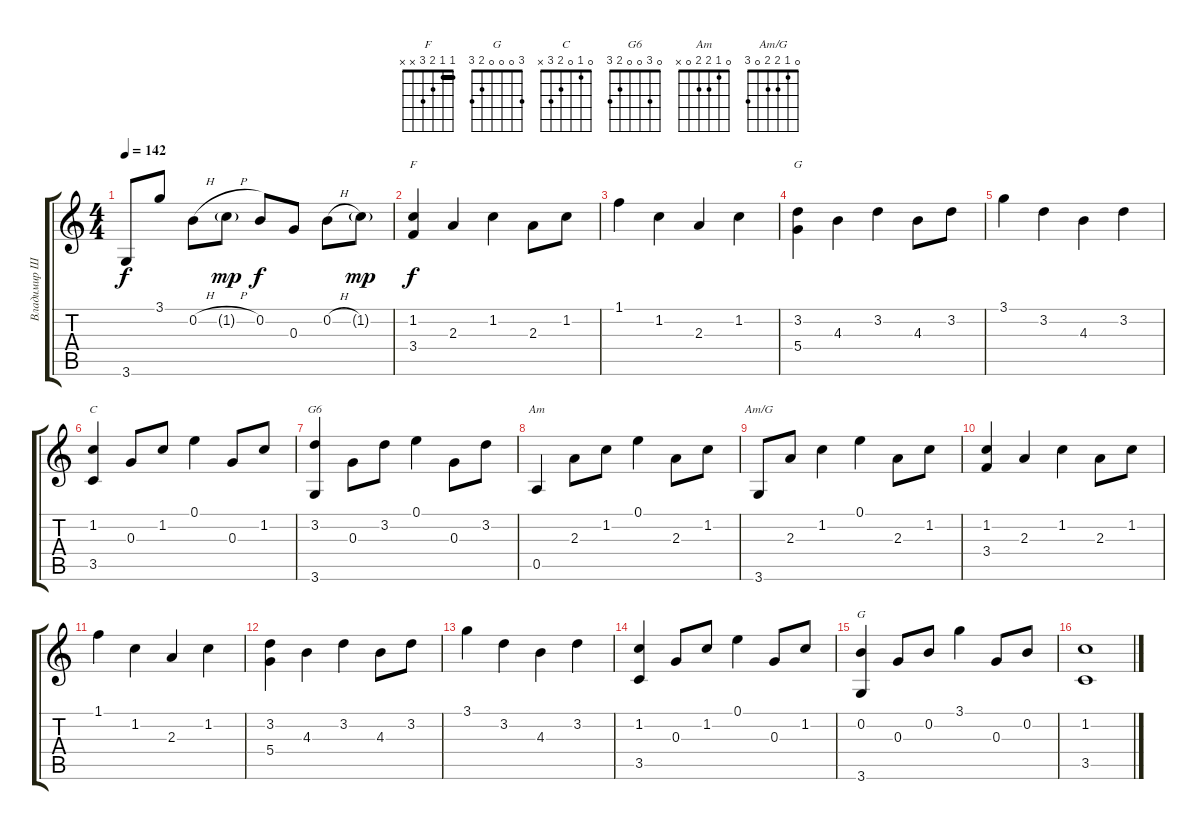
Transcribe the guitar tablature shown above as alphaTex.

\track ("Владимир Шахрин" "Владимир Ш") {instrument acousticguitarnylon}
\staff {score tabs}
\tuning (E4 B3 G3 D3 A2 E2) {hide}
\chord ("F" 1 1 2 3 x x) {barre 1}
\chord ("G" 3 3 4 5 x x) {barre 3}
\chord ("C" 0 1 0 2 3 x)
\chord ("G6" 0 3 0 0 2 3)
\chord ("Am" 0 1 2 2 0 x)
\chord ("Am/G" 0 1 2 2 0 3)
\chord ("G" 3 0 0 0 2 3)
\ts (4 4)
\tempo 142
\clef g2
\ks c
3.6.8{dy f} 3.1.8 0.2{h}.8 1.2{h g}.8{dy mp} 0.2.8{dy f} 0.3.8 0.2{h}.8 1.2{g}.8{dy mp} |
(1.2 3.4).4{ch "F" dy f} 2.3.4 1.2.4 2.3.8 1.2.8 |
1.1.4 1.2.4 2.3.4 1.2.4 |
(3.2 5.4).4{ch "G"} 4.3.4 3.2.4 4.3.8 3.2.8 |
3.1.4 3.2.4 4.3.4 3.2.4 |
(1.2 3.5).4{ch "C"} 0.3.8 1.2.8 0.1.4 0.3.8 1.2.8 |
(3.2 3.6).4{ch "G6"} 0.3.8 3.2.8 0.1.4 0.3.8 3.2.8 |
0.5.4{ch "Am"} 2.3.8 1.2.8 0.1.4 2.3.8 1.2.8 |
3.6.8{ch "Am/G"} 2.3.8 1.2.4 0.1.4 2.3.8 1.2.8 |
(1.2 3.4).4 2.3.4 1.2.4 2.3.8 1.2.8 |
1.1.4 1.2.4 2.3.4 1.2.4 |
(3.2 5.4).4 4.3.4 3.2.4 4.3.8 3.2.8 |
3.1.4 3.2.4 4.3.4 3.2.4 |
(1.2 3.5).4 0.3.8 1.2.8 0.1.4 0.3.8 1.2.8 |
(0.2 3.6).4{ch "G"} 0.3.8 0.2.8 3.1.4 0.3.8 0.2.8 |
(1.2 3.5).1
